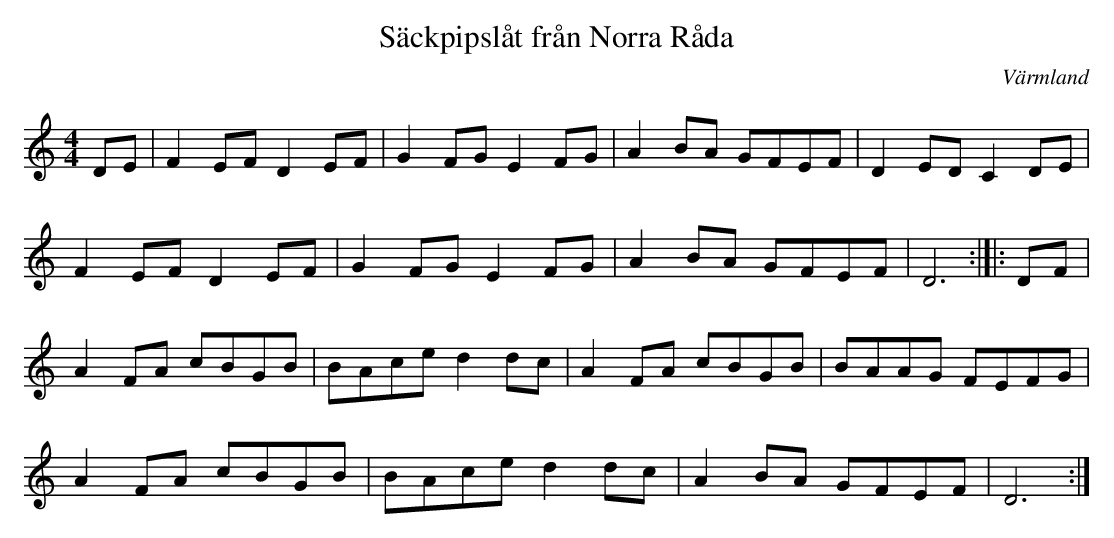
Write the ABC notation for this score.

X:1
T:Säckpipslåt från Norra Råda
O:Värmland
M:4/4
L:1/8
K:Am
DE|F2EFD2EF|G2FGE2FG|A2BA GFEF|D2EDC2DE|
F2EFD2EF|G2FGE2FG|A2BA GFEF|D6:|]|:DF|
A2FA cBGB|BAced2dc|A2FA cBGB|BAAG FEFG|
A2FA cBGB|BAced2dc|A2BA GFEF|D6:|]
